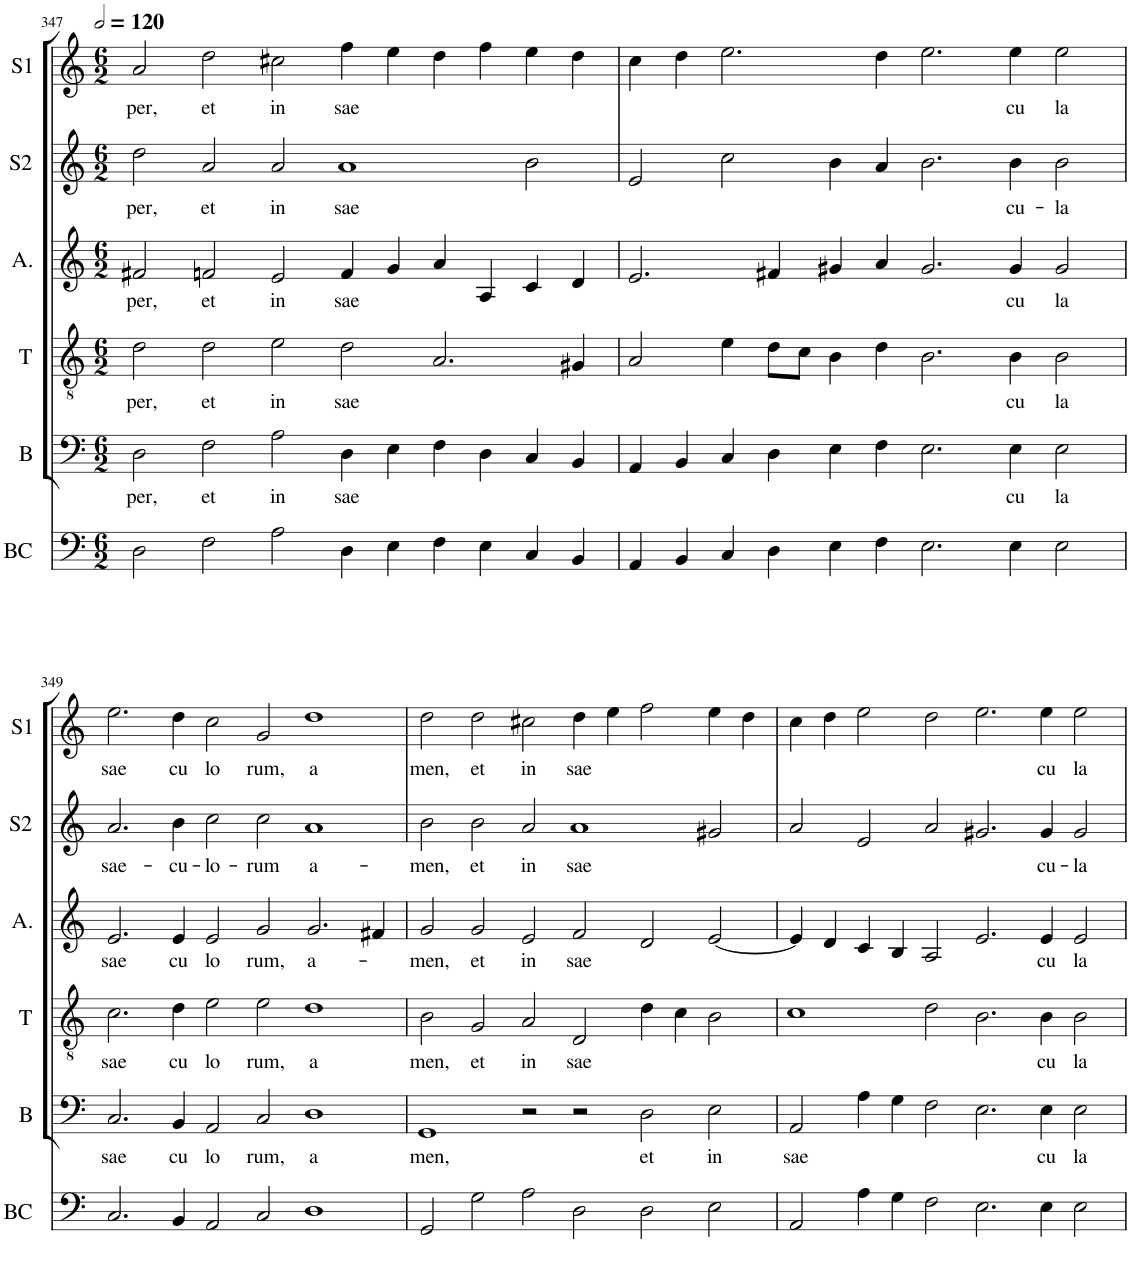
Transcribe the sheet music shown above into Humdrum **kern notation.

**kern	**kern	**text	**kern	**text	**kern	**text	**kern	**text	**kern	**text
*part6	*part5	*part5	*part4	*part4	*part3	*part3	*part2	*part2	*part1	*part1
*staff6	*staff5	*staff5	*staff4	*staff4	*staff3	*staff3	*staff2	*staff2	*staff1	*staff1
*I"BC	*I"B	*	*I"T	*	*I"Alto	*	*I"S2	*	*I"S1	*
*I'BC	*I'B	*	*I'T	*	*I'A.	*	*I'S2	*	*I'S1	*
!!LO:PB:g=z
*clefF4	*clefF4	*	*clefGv2	*	*clefG2	*	*clefG2	*	*clefG2	*
*k[]	*k[]	*	*k[]	*	*k[]	*	*k[]	*	*k[]	*
*M6/2	*M6/2	*	*M6/2	*	*M6/2	*	*M6/2	*	*M6/2	*
*MM240	*MM240	*	*MM240	*	*MM240	*	*MM240	*	*MM240	*
=347	=347	=347	=347	=347	=347	=347	=347	=347	=347	=347
!	!	!LO:LY:b	!	!LO:LY:b	!	!LO:LY:b	!	!LO:LY:b	!	!LO:LY:b
2D\	2D\	per,	2d\	per,	2f#X/	per,	2dd\	per,	2a/	per,
!	!	!LO:LY:b	!	!LO:LY:b	!	!LO:LY:b	!	!LO:LY:b	!	!LO:LY:b
2F\	2F\	et	2d\	et	2fn/	et	2a/	et	2dd\	et
!	!	!LO:LY:b	!	!LO:LY:b	!	!LO:LY:b	!	!LO:LY:b	!	!LO:LY:b
2A\	2A\	in	2e\	in	2e/	in	2a/	in	2cc#X\	in
!	!	!LO:LY:b	!	!LO:LY:b	!	!LO:LY:b	!	!LO:LY:b	!	!LO:LY:b
4D\	4D\	sae	2d\	sae	4f/	sae	1a	sae	4ff\	sae
4E\	4E\	.	.	.	4g/	.	.	.	4ee\	.
4F\	4F\	.	2.A/	.	4a/	.	.	.	4dd\	.
4E\	4D\	.	.	.	4A/	.	.	.	4ff\	.
4C/	4C/	.	.	.	4c/	.	2b\	.	4ee\	.
4BB/	4BB/	.	4G#X/	.	4d/	.	.	.	4dd\	.
=348	=348	=348	=348	=348	=348	=348	=348	=348	=348	=348
4AA/	4AA/	.	2A/	.	2.e/	.	2e/	.	4cc\	.
4BB/	4BB/	.	.	.	.	.	.	.	4dd\	.
4C/	4C/	.	4e\	.	.	.	2cc\	.	2.ee\	.
4D\	4D\	.	8d\L	.	4f#X/	.	.	.	.	.
.	.	.	8c\J	.	.	.	.	.	.	.
4E\	4E\	.	4B\	.	4g#X/	.	4b\	.	.	.
4F\	4F\	.	4d\	.	4a/	.	4a/	.	4dd\	.
2.E\	2.E\	.	2.B\	.	2.g#/	.	2.b\	.	2.ee\	.
!	!	!LO:LY:b	!	!LO:LY:b	!	!LO:LY:b	!	!LO:LY:b	!	!LO:LY:b
4E\	4E\	cu	4B\	cu	4g#/	cu	4b\	cu-	4ee\	cu
!	!	!LO:LY:b	!	!LO:LY:b	!	!LO:LY:b	!	!LO:LY:b	!	!LO:LY:b
2E\	2E\	la	2B\	la	2g#/	la	2b\	-la	2ee\	la
!!LO:LB:g=z
=349	=349	=349	=349	=349	=349	=349	=349	=349	=349	=349
!	!	!LO:LY:b	!	!LO:LY:b	!	!LO:LY:b	!	!LO:LY:b	!	!LO:LY:b
2.C/	2.C/	sae	2.c\	sae	2.e/	sae	2.a/	sae-	2.ee\	sae
!	!	!LO:LY:b	!	!LO:LY:b	!	!LO:LY:b	!	!LO:LY:b	!	!LO:LY:b
4BB/	4BB/	cu	4d\	cu	4e/	cu	4b\	-cu-	4dd\	cu
!	!	!LO:LY:b	!	!LO:LY:b	!	!LO:LY:b	!	!LO:LY:b	!	!LO:LY:b
2AA/	2AA/	lo	2e\	lo	2e/	lo	2cc\	-lo-	2cc\	lo
!	!	!LO:LY:b	!	!LO:LY:b	!	!LO:LY:b	!	!LO:LY:b	!	!LO:LY:b
2C/	2C/	rum,	2e\	rum,	2g/	rum,	2cc\	-rum	2g/	rum,
!	!	!LO:LY:b	!	!LO:LY:b	!	!LO:LY:b	!	!LO:LY:b	!	!LO:LY:b
1D	1D	a	1d	a	2.g/	a-	1a	a-	1dd	a
.	.	.	.	.	4f#X/	.	.	.	.	.
=350	=350	=350	=350	=350	=350	=350	=350	=350	=350	=350
!	!	!LO:LY:b	!	!LO:LY:b	!	!LO:LY:b	!	!LO:LY:b	!	!LO:LY:b
2GG/	1GG	men,	2B\	men,	2g/	-men,	2b\	-men,	2dd\	men,
!	!	!	!	!LO:LY:b	!	!LO:LY:b	!	!LO:LY:b	!	!LO:LY:b
2G\	.	.	2G/	et	2g/	et	2b\	et	2dd\	et
!	!	!	!	!LO:LY:b	!	!LO:LY:b	!	!LO:LY:b	!	!LO:LY:b
2A\	2r	.	2A/	in	2e/	in	2a/	in	2cc#X\	in
!	!	!	!	!LO:LY:b	!	!LO:LY:b	!	!LO:LY:b	!	!LO:LY:b
2D\	2r	.	2D/	sae	2f/	sae	1a	sae	4dd\	sae
.	.	.	.	.	.	.	.	.	4ee\	.
!	!	!LO:LY:b	!	!	!	!	!	!	!	!
2D\	2D\	et	4d\	.	2d/	.	.	.	2ff\	.
.	.	.	4c\	.	.	.	.	.	.	.
!	!	!LO:LY:b	!	!	!	!	!	!	!	!
2E\	2E\	in	2B\	.	[2e/	.	2g#X/	.	4ee\	.
.	.	.	.	.	.	.	.	.	4dd\	.
=351	=351	=351	=351	=351	=351	=351	=351	=351	=351	=351
!	!	!LO:LY:b	!	!	!	!	!	!	!	!
2AA/	2AA/	sae	1c	.	4e/]	.	2a/	.	4cc\	.
.	.	.	.	.	4d/	.	.	.	4dd\	.
4A\	4A\	.	.	.	4c/	.	2e/	.	2ee\	.
4G\	4G\	.	.	.	4B/	.	.	.	.	.
2F\	2F\	.	2d\	.	2A/	.	2a/	.	2dd\	.
2.E\	2.E\	.	2.B\	.	2.e/	.	2.g#X/	.	2.ee\	.
!	!	!LO:LY:b	!	!LO:LY:b	!	!LO:LY:b	!	!LO:LY:b	!	!LO:LY:b
4E\	4E\	cu	4B\	cu	4e/	cu	4g#/	cu-	4ee\	cu
!	!	!LO:LY:b	!	!LO:LY:b	!	!LO:LY:b	!	!LO:LY:b	!	!LO:LY:b
2E\	2E\	la	2B\	la	2e/	la	2g#/	-la	2ee\	la
=	=	=	=	=	=	=	=	=	=	=
*-	*-	*-	*-	*-	*-	*-	*-	*-	*-	*-
